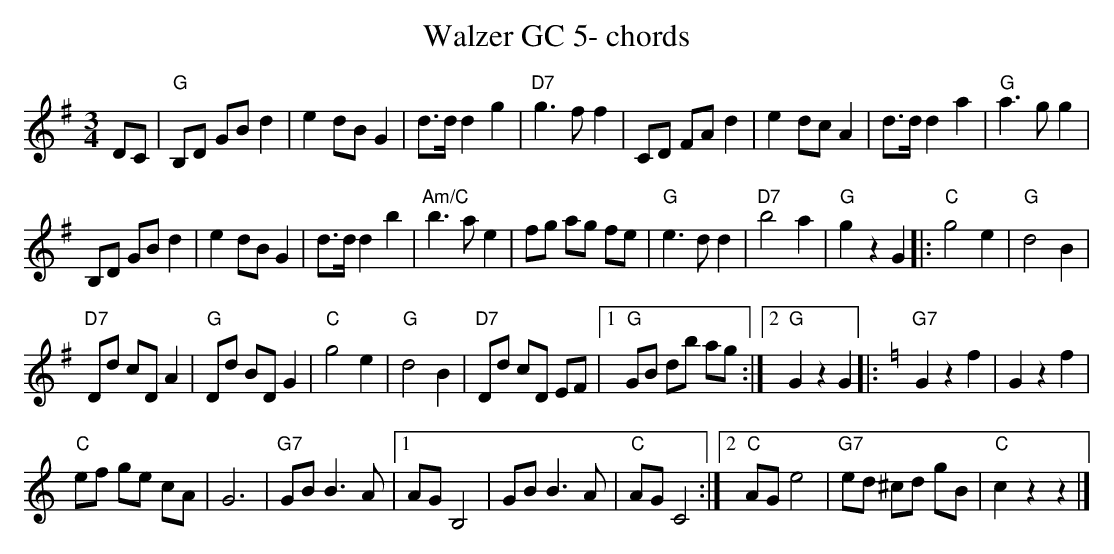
X:1
T:Walzer GC 5- chords
M:3/4
L:1/8
K:Gmaj%%MIDI gchordon
DC | "G"B,D GB d2 | e2 dB G2 | d>d d2g2 | "D7"g3f f2 | CD FA d2 | e2 dc A2 | d>d d2a2 | "G"a3g g2 |
B,D GB d2 | e2 dB G2 | d>d d2 b2 | "Am/C"b3a e2 | fg ag fe | "G"e3dd2 | "D7"b4 a2 | "G"g2 z2 G2 |: "C"g4 e2 | "G"d4 B2 |
"D7"Dd cD A2 | "G"Dd BD G2 | "C"g4 e2 | "G"d4B2 | "D7"Dd cD EF |1 "G"GB db ag :|2 "G"G2 z2 G2 |: [K:Cmaj] "G7"G2z2f2 | G2z2f2 |
"C"ef ge cA | G6 | "G7"GB B3 A |1 AG B,4 | GB B3A | "C"AG C4 :|2 "C"AG e4 | "G7"ed ^cd gB | "C"c2 z2z2 |]
